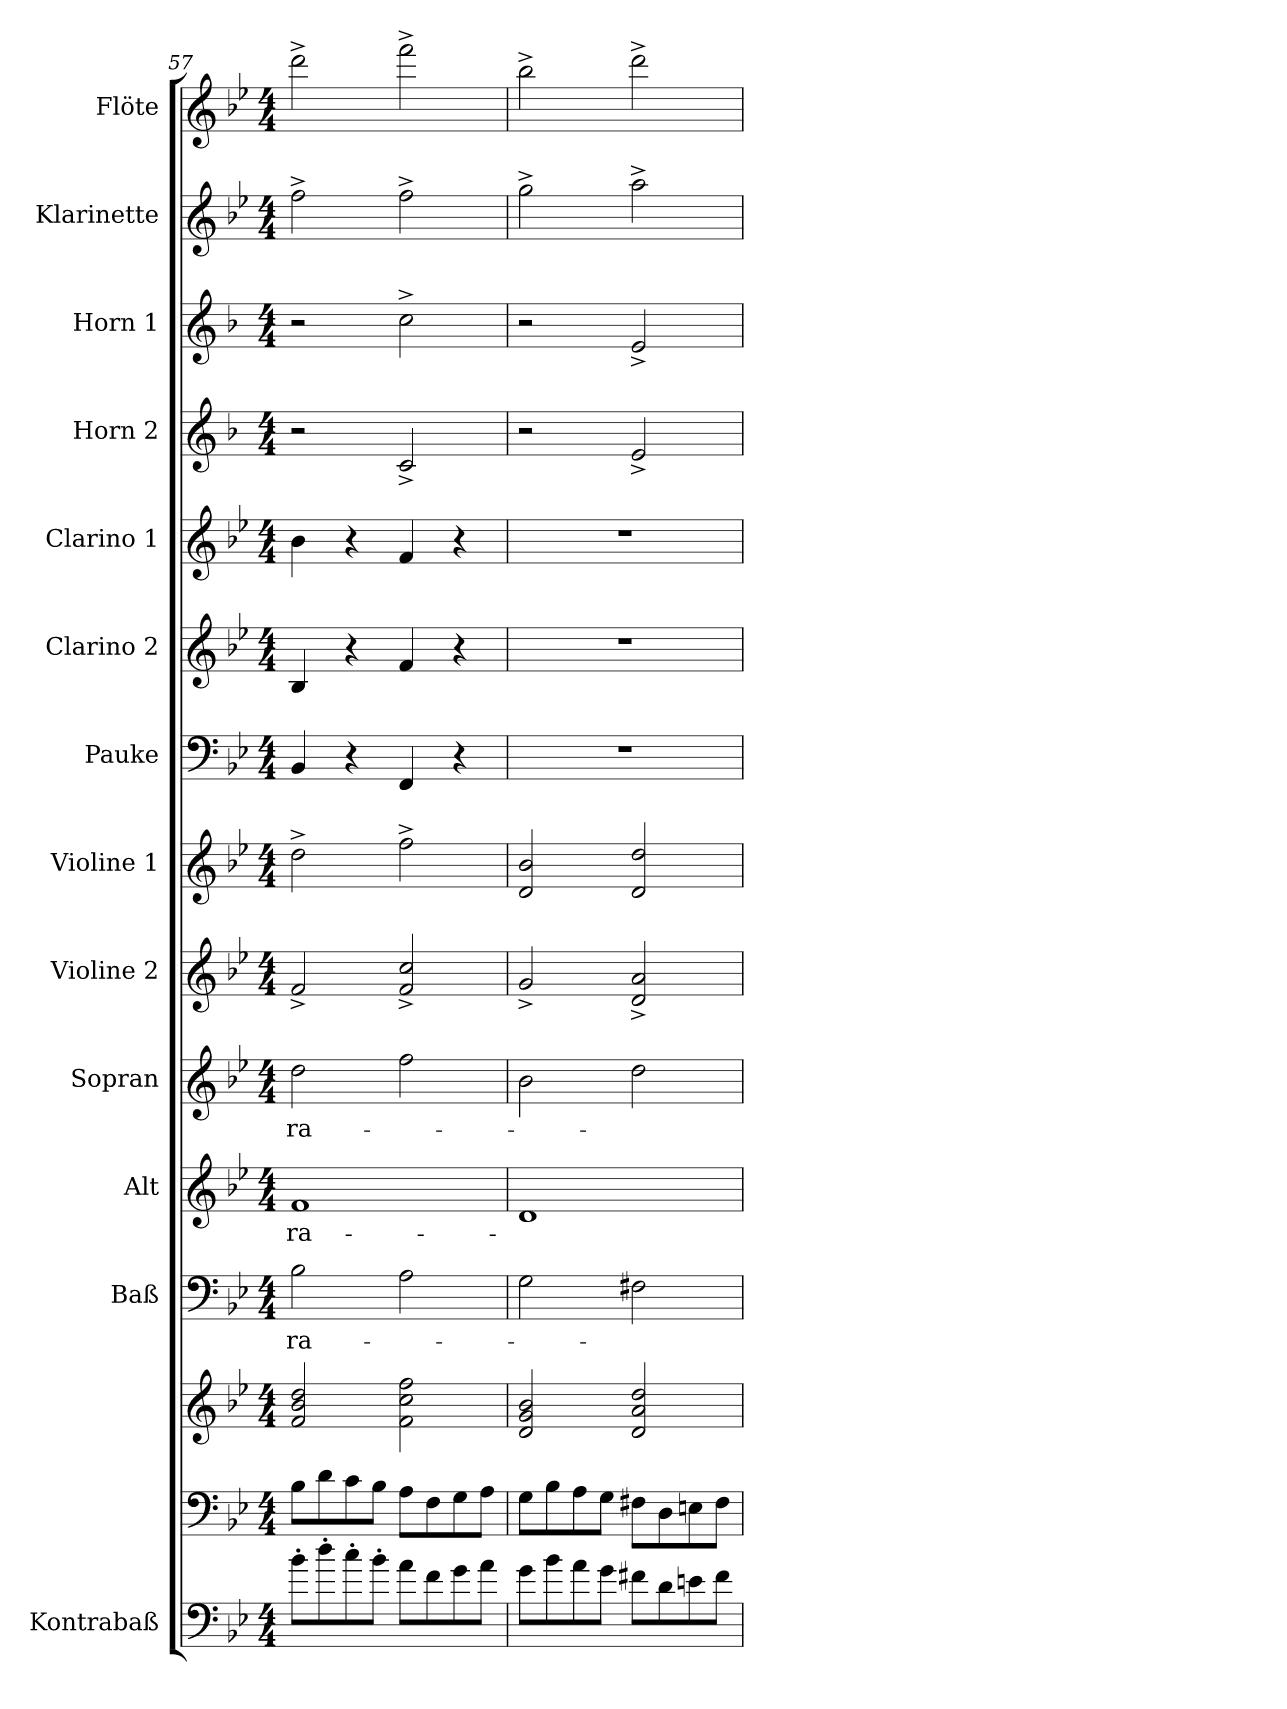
**kern	**kern	**kern	**kern	**text	**kern	**text	**kern	**text	**kern	**kern	**kern	**kern	**kern	**kern	**kern	**kern	**kern
*part14	*part13	*part13	*part12	*part12	*part11	*part11	*part10	*part10	*part9	*part8	*part7	*part6	*part5	*part4	*part3	*part2	*part1
*staff15	*staff14	*staff13	*staff12	*staff12	*staff11	*staff11	*staff10	*staff10	*staff9	*staff8	*staff7	*staff6	*staff5	*staff4	*staff3	*staff2	*staff1
*I"Kontrabaß	*	*	*I"Baß	*	*I"Alt	*	*I"Sopran	*	*I"Violine 2	*I"Violine 1	*I"Pauke	*I"Clarino 2	*I"Clarino 1	*I"Horn 2	*I"Horn 1	*I"Klarinette	*I"Flöte
*I'Kb	*	*	*I'Baß	*	*I'Alt	*	*I'Sop	*	*I'Vln. 2	*I'Vln. 1	*I'Pk.	*	*	*I'Hrn. 2	*I'Hrn. 1	*	*I'Fl.
*clefF4	*clefF4	*clefG2	*clefF4	*	*clefG2	*	*clefG2	*	*clefG2	*clefG2	*clefF4	*clefG2	*clefG2	*clefG2	*clefG2	*clefG2	*clefG2
*ITrd7c12	*	*	*	*	*	*	*	*	*	*	*	*ITrd7c12	*ITrd7c12	*ITrd4c7	*ITrd4c7	*	*
*k[b-e-]	*k[b-e-]	*k[b-e-]	*k[b-e-]	*	*k[b-e-]	*	*k[b-e-]	*	*k[b-e-]	*k[b-e-]	*k[b-e-]	*k[b-e-]	*k[b-e-]	*k[b-e-]	*k[b-e-]	*k[b-e-]	*k[b-e-]
*B-:	*B-:	*B-:	*B-:	*	*B-:	*	*B-:	*	*B-:	*B-:	*B-:	*B-:	*B-:	*B-:	*B-:	*B-:	*B-:
*M4/4	*M4/4	*M4/4	*M4/4	*	*M4/4	*	*M4/4	*	*M4/4	*M4/4	*M4/4	*M4/4	*M4/4	*M4/4	*M4/4	*M4/4	*M4/4
=57	=57	=57	=57	=57	=57	=57	=57	=57	=57	=57	=57	=57	=57	=57	=57	=57	=57
!	!	!	!	!LO:LY:b	!	!LO:LY:b	!	!LO:LY:b	!	!	!	!	!	!	!	!	!
8B-'>\L	8B-\L	2f/ 2b-/ 2dd/	2B-\	-ra-	1f	-ra-	2dd\	-ra-	2f^</	2dd^>\	4BB-/	4BB-/	4B-\	2r	2r	2ff^>\	2ddd^>\
8d'>\	8d\	.	.	.	.	.	.	.	.	.	.	.	.	.	.	.	.
8c'>\	8c\	.	.	.	.	.	.	.	.	.	4r	4r	4r	.	.	.	.
8B-'>\J	8B-\J	.	.	.	.	.	.	.	.	.	.	.	.	.	.	.	.
8A\L	8A\L	2f\ 2cc\ 2ff\	2A\	.	.	.	2ff\	.	2f/^< 2cc/^<	2ff^>\	4FF/	4F/	4F/	2F^</	2f^>\	2ff^>\	2fff^>\
8F\	8F\	.	.	.	.	.	.	.	.	.	.	.	.	.	.	.	.
8G\	8G\	.	.	.	.	.	.	.	.	.	4r	4r	4r	.	.	.	.
8A\J	8A\J	.	.	.	.	.	.	.	.	.	.	.	.	.	.	.	.
=58	=58	=58	=58	=58	=58	=58	=58	=58	=58	=58	=58	=58	=58	=58	=58	=58	=58
8G\L	8G\L	2d/ 2g/ 2b-/	2G\	.	1d	.	2b-\	.	2g^</	2d/ 2b-/	1r	1r	1r	2r	2r	2gg^>\	2bb-^>\
8B-\	8B-\	.	.	.	.	.	.	.	.	.	.	.	.	.	.	.	.
8A\	8A\	.	.	.	.	.	.	.	.	.	.	.	.	.	.	.	.
8G\J	8G\J	.	.	.	.	.	.	.	.	.	.	.	.	.	.	.	.
8F#X\L	8F#X\L	2d/ 2a/ 2dd/	2F#X\	.	.	.	2dd\	.	2d/^< 2a/^<	2d/ 2dd/	.	.	.	2A^</	2A^</	2aa^>\	2ddd^>\
8D\	8D\	.	.	.	.	.	.	.	.	.	.	.	.	.	.	.	.
8En\	8En\	.	.	.	.	.	.	.	.	.	.	.	.	.	.	.	.
8F#\J	8F#\J	.	.	.	.	.	.	.	.	.	.	.	.	.	.	.	.
=	=	=	=	=	=	=	=	=	=	=	=	=	=	=	=	=	=
*-	*-	*-	*-	*-	*-	*-	*-	*-	*-	*-	*-	*-	*-	*-	*-	*-	*-
